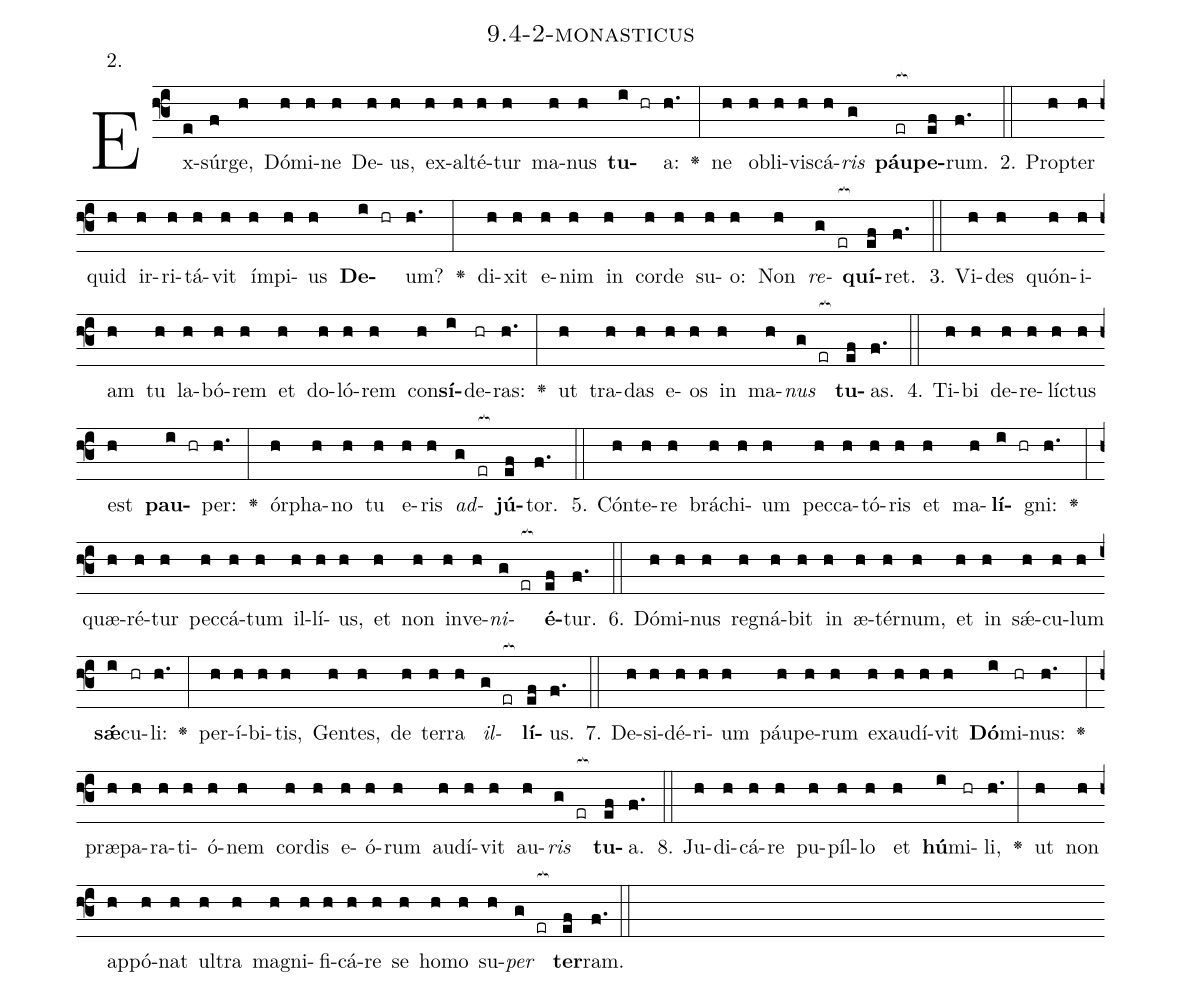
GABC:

name: 9.4-2-monasticus;
annotation: 2.;
%%
(f3)Ex(e)súr(f)ge,(h) Dó(h)mi(h)ne(h) De(h)us,(h) ex(h)al(h)té(h)tur(h) ma(h)nus(h) <b>tu</b>(i hr)a:(h.) <v>\greheightstar</v>(:) ne(h) ob(h)li(h)vis(h)cá(h)<i>ris</i>(g) <b>páu</b>(er[ocb:1{])<b>pe</b>(ef[ocb:0}])rum.(f.) (::)
2. Prop(h)ter(h) quid(h) ir(h)ri(h)tá(h)vit(h) ím(h)pi(h)us(h) <b>De</b>(i hr)um?(h.) <v>\greheightstar</v>(:) di(h)xit(h) e(h)nim(h) in(h) cor(h)de(h) su(h)o:(h) Non(h) <i>re</i>(g er[ocb:1{])<b>quí</b>(ef[ocb:0}])ret.(f.) (::)
3. Vi(h)des(h) quón(h)i(h)am(h) tu(h) la(h)bó(h)rem(h) et(h) do(h)ló(h)rem(h) con(h)<b>sí</b>(i)de(hr)ras:(h.) <v>\greheightstar</v>(:) ut(h) tra(h)das(h) e(h)os(h) in(h) ma(h)<i>nus</i>(g er[ocb:1{]) <b>tu</b>(ef[ocb:0}])as.(f.) (::)
4. Ti(h)bi(h) de(h)re(h)líc(h)tus(h) est(h) <b>pau</b>(i hr)per:(h.) <v>\greheightstar</v>(:) ór(h)pha(h)no(h) tu(h) e(h)ris(h) <i>ad</i>(g er[ocb:1{])<b>jú</b>(ef[ocb:0}])tor.(f.) (::)
5. Cón(h)te(h)re(h) brá(h)chi(h)um(h) pec(h)ca(h)tó(h)ris(h) et(h) ma(h)<b>lí</b>(i hr)gni:(h.) <v>\greheightstar</v>(:) quæ(h)ré(h)tur(h) pec(h)cá(h)tum(h) il(h)lí(h)us,(h) et(h) non(h) in(h)ve(h)<i>ni</i>(g er[ocb:1{])<b>é</b>(ef[ocb:0}])tur.(f.) (::)
6. Dó(h)mi(h)nus(h) re(h)gná(h)bit(h) in(h) æ(h)tér(h)num,(h) et(h) in(h) sǽ(h)cu(h)lum(h) <b>sǽ</b>(i)cu(hr)li:(h.) <v>\greheightstar</v>(:) per(h)í(h)bi(h)tis,(h) Gen(h)tes,(h) de(h) ter(h)ra(h) <i>il</i>(g er[ocb:1{])<b>lí</b>(ef[ocb:0}])us.(f.) (::)
7. De(h)si(h)dé(h)ri(h)um(h) páu(h)pe(h)rum(h) ex(h)au(h)dí(h)vit(h) <b>Dó</b>(i)mi(hr)nus:(h.) <v>\greheightstar</v>(:) præ(h)pa(h)ra(h)ti(h)ó(h)nem(h) cor(h)dis(h) e(h)ó(h)rum(h) au(h)dí(h)vit(h) au(h)<i>ris</i>(g er[ocb:1{]) <b>tu</b>(ef[ocb:0}])a.(f.) (::)
8. Ju(h)di(h)cá(h)re(h) pu(h)píl(h)lo(h) et(h) <b>hú</b>(i)mi(hr)li,(h.) <v>\greheightstar</v>(:) ut(h) non(h) ap(h)pó(h)nat(h) ul(h)tra(h) ma(h)gni(h)fi(h)cá(h)re(h) se(h) ho(h)mo(h) su(h)<i>per</i>(g er[ocb:1{]) <b>ter</b>(ef[ocb:0}])ram.(f.) (::)
